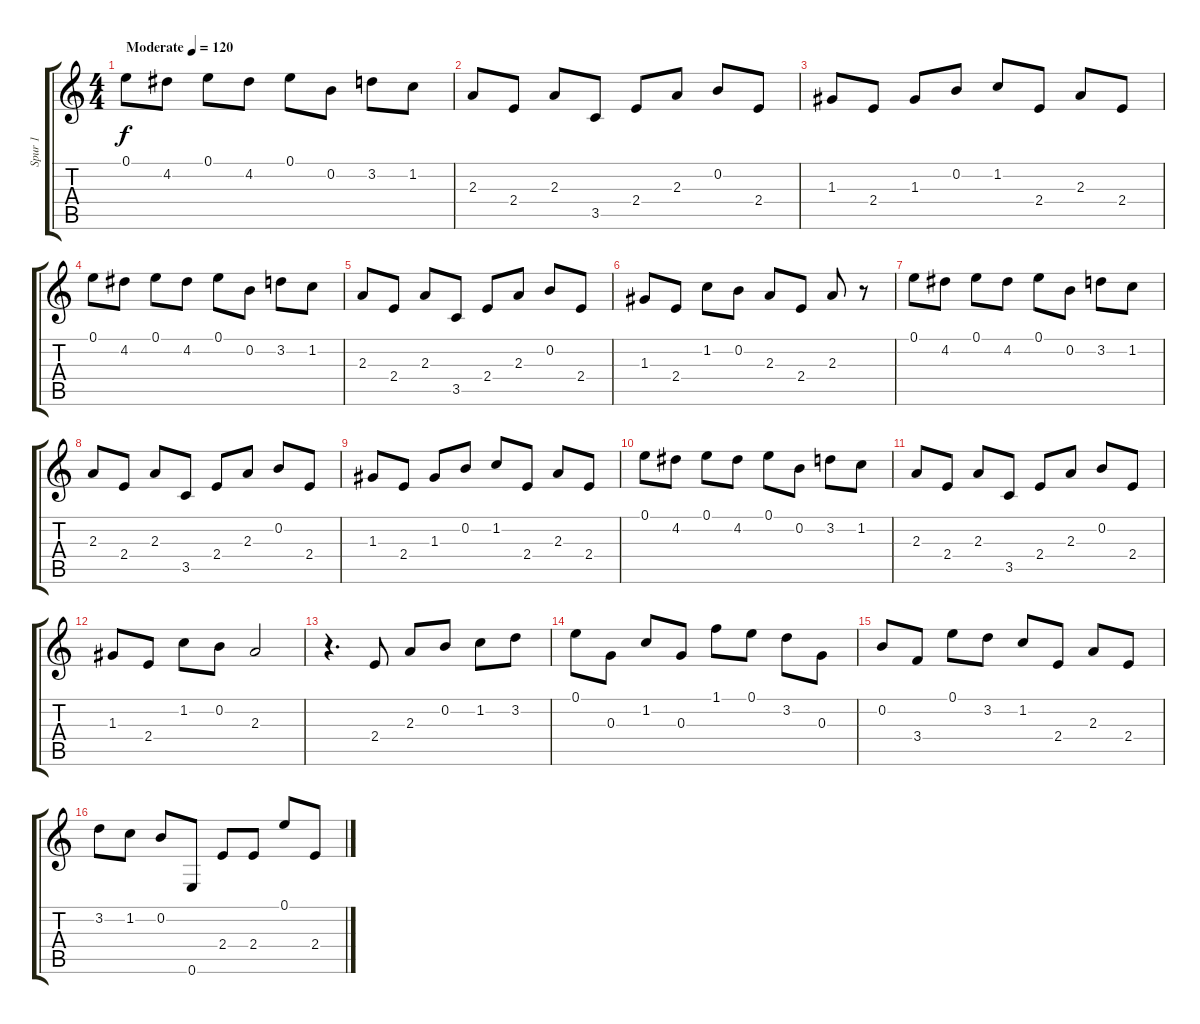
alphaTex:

\track ("Spur 1" "Spur 1") {instrument acousticguitarsteel}
\staff {score tabs}
\tuning (E4 B3 G3 D3 A2 E2) {hide}
\ts (4 4)
\tempo (120 "Moderate")
\clef g2
\ks c
0.1.8{dy f instrument acousticguitarsteel} 4.2.8 0.1.8 4.2.8 0.1.8 0.2.8 3.2.8 1.2.8 |
2.3.8 2.4.8 2.3.8 3.5.8 2.4.8 2.3.8 0.2.8 2.4.8 |
1.3.8 2.4.8 1.3.8 0.2.8 1.2.8 2.4.8 2.3.8 2.4.8 |
0.1.8 4.2.8 0.1.8 4.2.8 0.1.8 0.2.8 3.2.8 1.2.8 |
2.3.8 2.4.8 2.3.8 3.5.8 2.4.8 2.3.8 0.2.8 2.4.8 |
1.3.8 2.4.8 1.2.8 0.2.8 2.3.8 2.4.8 2.3.8 r.8 |
0.1.8 4.2.8 0.1.8 4.2.8 0.1.8 0.2.8 3.2.8 1.2.8 |
2.3.8 2.4.8 2.3.8 3.5.8 2.4.8 2.3.8 0.2.8 2.4.8 |
1.3.8 2.4.8 1.3.8 0.2.8 1.2.8 2.4.8 2.3.8 2.4.8 |
0.1.8 4.2.8 0.1.8 4.2.8 0.1.8 0.2.8 3.2.8 1.2.8 |
2.3.8 2.4.8 2.3.8 3.5.8 2.4.8 2.3.8 0.2.8 2.4.8 |
1.3.8 2.4.8 1.2.8 0.2.8 2.3.2 |
r.4{d} 2.4.8 2.3.8 0.2.8 1.2.8 3.2.8 |
0.1.8 0.3.8 1.2.8 0.3.8 1.1.8 0.1.8 3.2.8 0.3.8 |
0.2.8 3.4.8 0.1.8 3.2.8 1.2.8 2.4.8 2.3.8 2.4.8 |
3.2.8 1.2.8 0.2.8 0.6.8 2.4.8 2.4.8 0.1.8 2.4.8
